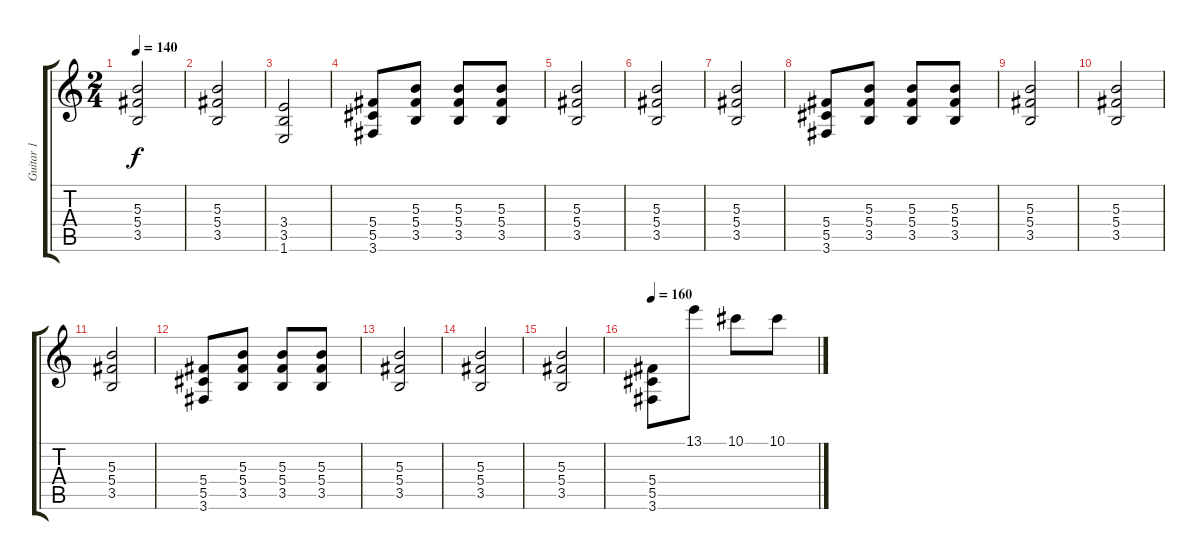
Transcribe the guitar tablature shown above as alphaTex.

\track ("Guitar 1" "Guitar 1") {instrument distortionguitar}
\staff {score tabs}
\tuning (Eb4 Bb3 Gb3 Db3 Ab2 Eb2) {hide}
\ts (2 4)
\tempo 140
\clef g2
\ks c
(5.3 5.4 3.5).2{dy f} |
(5.3 5.4 3.5).2 |
(3.4 3.5 1.6).2 |
(5.4 5.5 3.6).8 (5.3 5.4 3.5).8 (5.3 5.4 3.5).8 (5.3 5.4 3.5).8 |
(5.3 5.4 3.5).2 |
(5.3 5.4 3.5).2 |
(5.3 5.4 3.5).2 |
(5.4 5.5 3.6).8 (5.3 5.4 3.5).8 (5.3 5.4 3.5).8 (5.3 5.4 3.5).8 |
(5.3 5.4 3.5).2 |
(5.3 5.4 3.5).2 |
(5.3 5.4 3.5).2 |
(5.4 5.5 3.6).8 (5.3 5.4 3.5).8 (5.3 5.4 3.5).8 (5.3 5.4 3.5).8 |
(5.3 5.4 3.5).2 |
(5.3 5.4 3.5).2 |
(5.3 5.4 3.5).2 |
\tempo 160
(5.4 5.5 3.6).8 13.1.8 10.1.8 10.1.8
